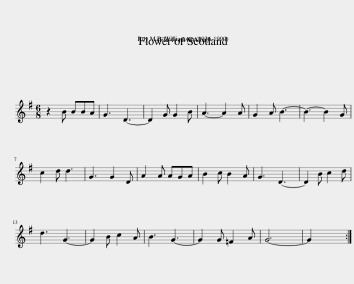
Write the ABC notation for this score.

X:1
L:1/8
M:6/8
I:linebreak $
K:G
V:1 treble
V:1
 z2 B BBA | G3 D3- | D2 G G2 B | A3- A2 A | G2 A B3- | %5
 B3- B2 G |$ c2 d d3 | G3 G2 D | A2 A AGA | B2 c B2 A | %10
 G3 D3- | D2 B c2 d |$ d3 G3- | G2 B c2 A | B3 G3- | %15
 G2 G =F2 A | G6- | G2 x4 :| %18
